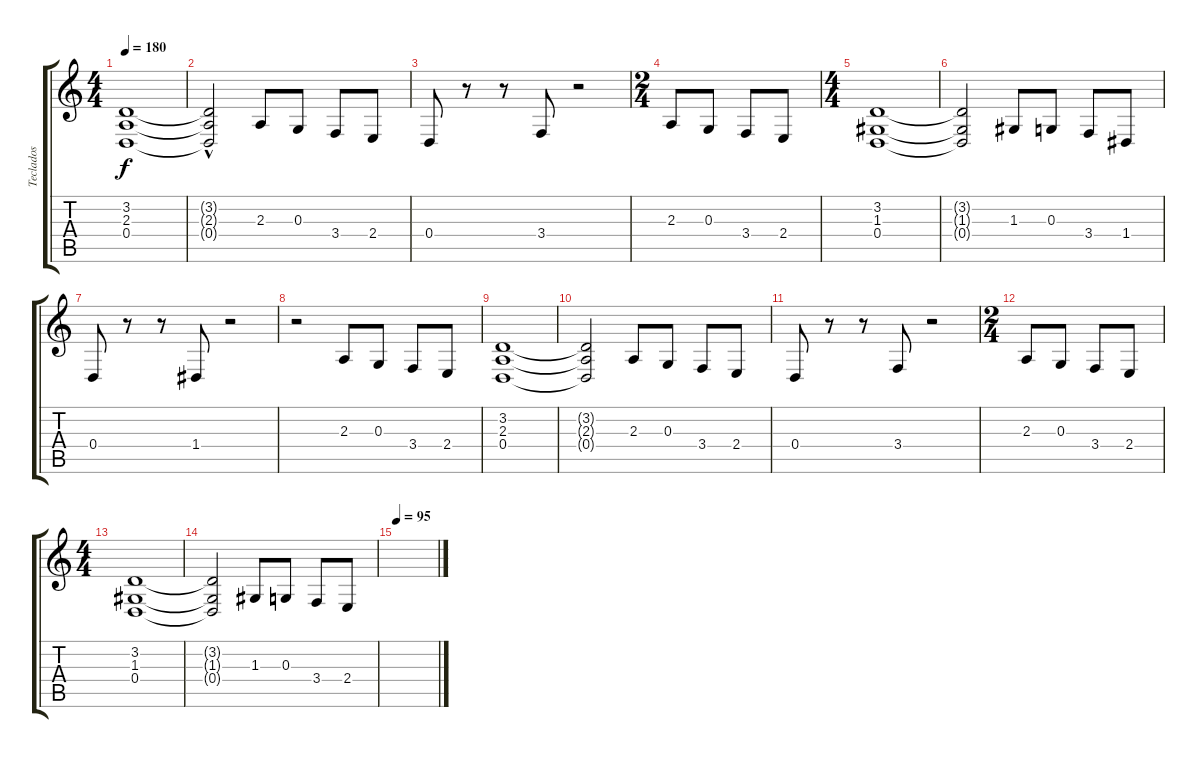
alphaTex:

\track ("Teclados" "Teclados") {instrument synthbrass1}
\staff {score tabs}
\tuning (E4 B3 G3 D3 A2 E2) {hide}
\ts (4 4)
\tempo 180
\clef g2
\ks c
(3.2 2.3 0.4).1{dy f} |
(3.2{t} 2.3{t} 0.4{hac t}).2 2.3.8 0.3.8 3.4.8 2.4.8 |
0.4.8 r.8 r.8 3.4.8 r.2 |
\ts (2 4)
2.3.8 0.3.8 3.4.8 2.4.8 |
\ts (4 4)
(3.2 1.3 0.4).1 |
(3.2{t} 1.3{t} 0.4{t}).2 1.3.8 0.3.8 3.4.8 1.4.8 |
0.4.8 r.8 r.8 1.4.8 r.2 |
r.2 2.3.8 0.3.8 3.4.8 2.4.8 |
(3.2 2.3 0.4).1 |
(3.2{t} 2.3{t} 0.4{t}).2 2.3.8 0.3.8 3.4.8 2.4.8 |
0.4.8 r.8 r.8 3.4.8 r.2 |
\ts (2 4)
2.3.8 0.3.8 3.4.8 2.4.8 |
\ts (4 4)
(3.2 1.3 0.4).1 |
(3.2{t} 1.3{t} 0.4{t}).2 1.3.8 0.3.8 3.4.8 2.4.8 |
\tempo 95
